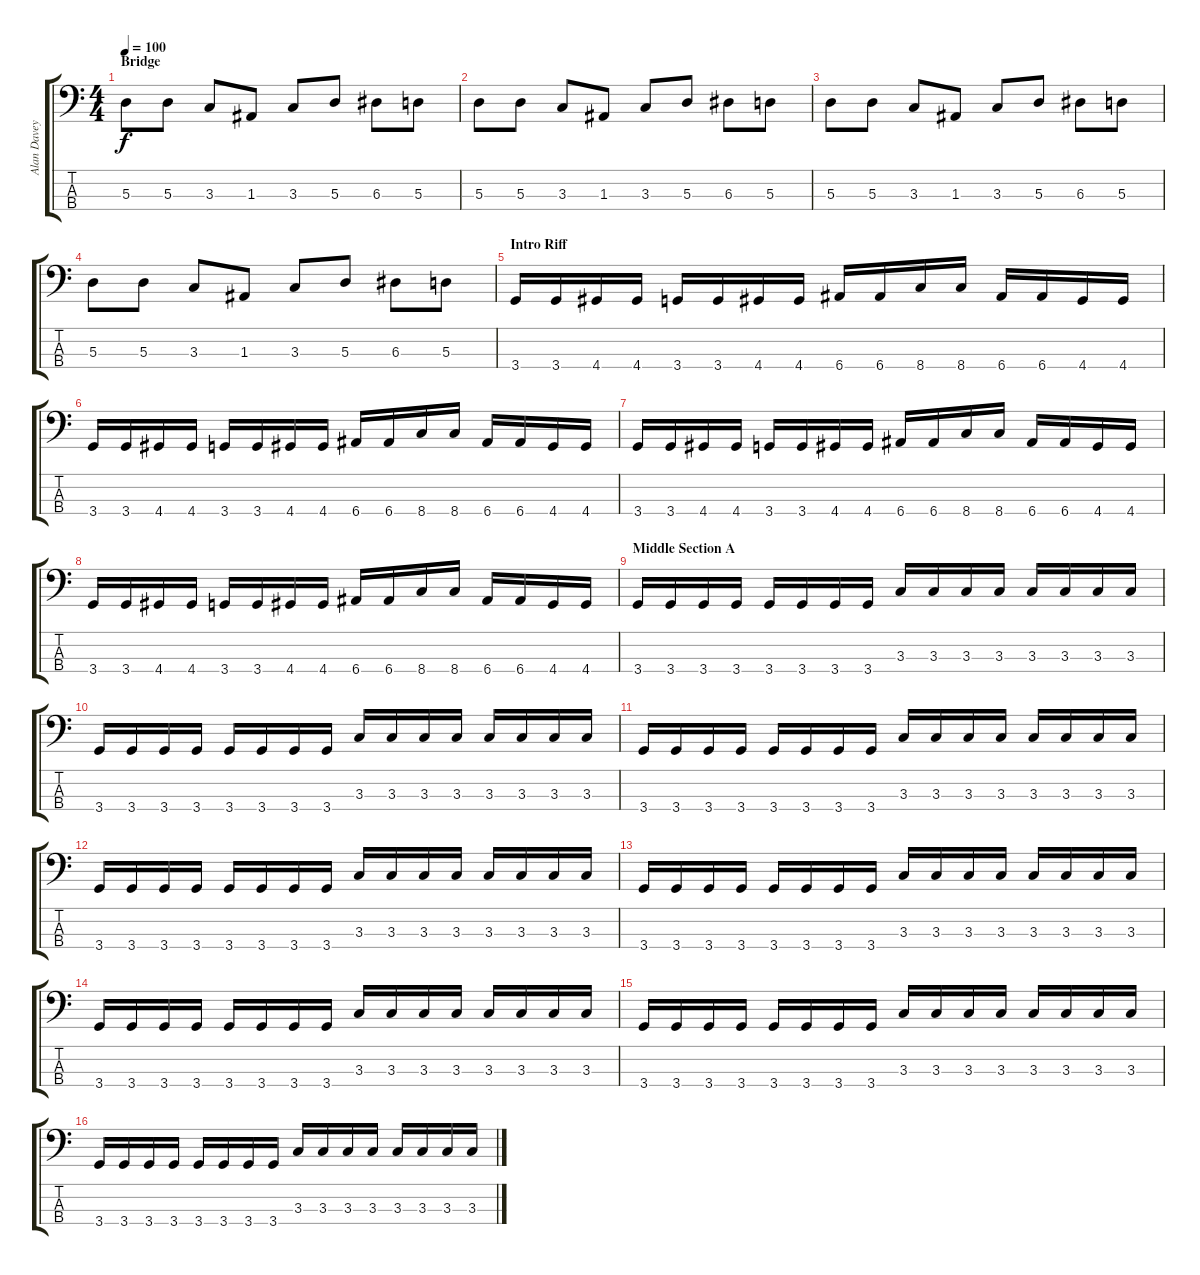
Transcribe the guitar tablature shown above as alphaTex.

\track ("Alan Davey -  Bass" "Alan Davey") {instrument distortionguitar}
\staff {score tabs}
\tuning (G2 D2 A1 E1) {hide}
\ts (4 4)
\section ("" "Bridge")
\tempo 100
\clef f4
\ks c
5.3.8{dy f} 5.3.8 3.3.8 1.3.8 3.3.8 5.3.8 6.3.8 5.3.8 |
5.3.8 5.3.8 3.3.8 1.3.8 3.3.8 5.3.8 6.3.8 5.3.8 |
5.3.8 5.3.8 3.3.8 1.3.8 3.3.8 5.3.8 6.3.8 5.3.8 |
5.3.8 5.3.8 3.3.8 1.3.8 3.3.8 5.3.8 6.3.8 5.3.8 |
\section ("" "Intro Riff")
3.4.16 3.4.16 4.4.16 4.4.16 3.4.16 3.4.16 4.4.16 4.4.16 6.4.16 6.4.16 8.4.16 8.4.16 6.4.16 6.4.16 4.4.16 4.4.16 |
3.4.16 3.4.16 4.4.16 4.4.16 3.4.16 3.4.16 4.4.16 4.4.16 6.4.16 6.4.16 8.4.16 8.4.16 6.4.16 6.4.16 4.4.16 4.4.16 |
3.4.16 3.4.16 4.4.16 4.4.16 3.4.16 3.4.16 4.4.16 4.4.16 6.4.16 6.4.16 8.4.16 8.4.16 6.4.16 6.4.16 4.4.16 4.4.16 |
3.4.16 3.4.16 4.4.16 4.4.16 3.4.16 3.4.16 4.4.16 4.4.16 6.4.16 6.4.16 8.4.16 8.4.16 6.4.16 6.4.16 4.4.16 4.4.16 |
\section ("" "Middle Section A")
3.4.16 3.4.16 3.4.16 3.4.16 3.4.16 3.4.16 3.4.16 3.4.16 3.3.16 3.3.16 3.3.16 3.3.16 3.3.16 3.3.16 3.3.16 3.3.16 |
3.4.16 3.4.16 3.4.16 3.4.16 3.4.16 3.4.16 3.4.16 3.4.16 3.3.16 3.3.16 3.3.16 3.3.16 3.3.16 3.3.16 3.3.16 3.3.16 |
3.4.16 3.4.16 3.4.16 3.4.16 3.4.16 3.4.16 3.4.16 3.4.16 3.3.16 3.3.16 3.3.16 3.3.16 3.3.16 3.3.16 3.3.16 3.3.16 |
3.4.16 3.4.16 3.4.16 3.4.16 3.4.16 3.4.16 3.4.16 3.4.16 3.3.16 3.3.16 3.3.16 3.3.16 3.3.16 3.3.16 3.3.16 3.3.16 |
3.4.16 3.4.16 3.4.16 3.4.16 3.4.16 3.4.16 3.4.16 3.4.16 3.3.16 3.3.16 3.3.16 3.3.16 3.3.16 3.3.16 3.3.16 3.3.16 |
3.4.16 3.4.16 3.4.16 3.4.16 3.4.16 3.4.16 3.4.16 3.4.16 3.3.16 3.3.16 3.3.16 3.3.16 3.3.16 3.3.16 3.3.16 3.3.16 |
3.4.16 3.4.16 3.4.16 3.4.16 3.4.16 3.4.16 3.4.16 3.4.16 3.3.16 3.3.16 3.3.16 3.3.16 3.3.16 3.3.16 3.3.16 3.3.16 |
3.4.16 3.4.16 3.4.16 3.4.16 3.4.16 3.4.16 3.4.16 3.4.16 3.3.16 3.3.16 3.3.16 3.3.16 3.3.16 3.3.16 3.3.16 3.3.16
